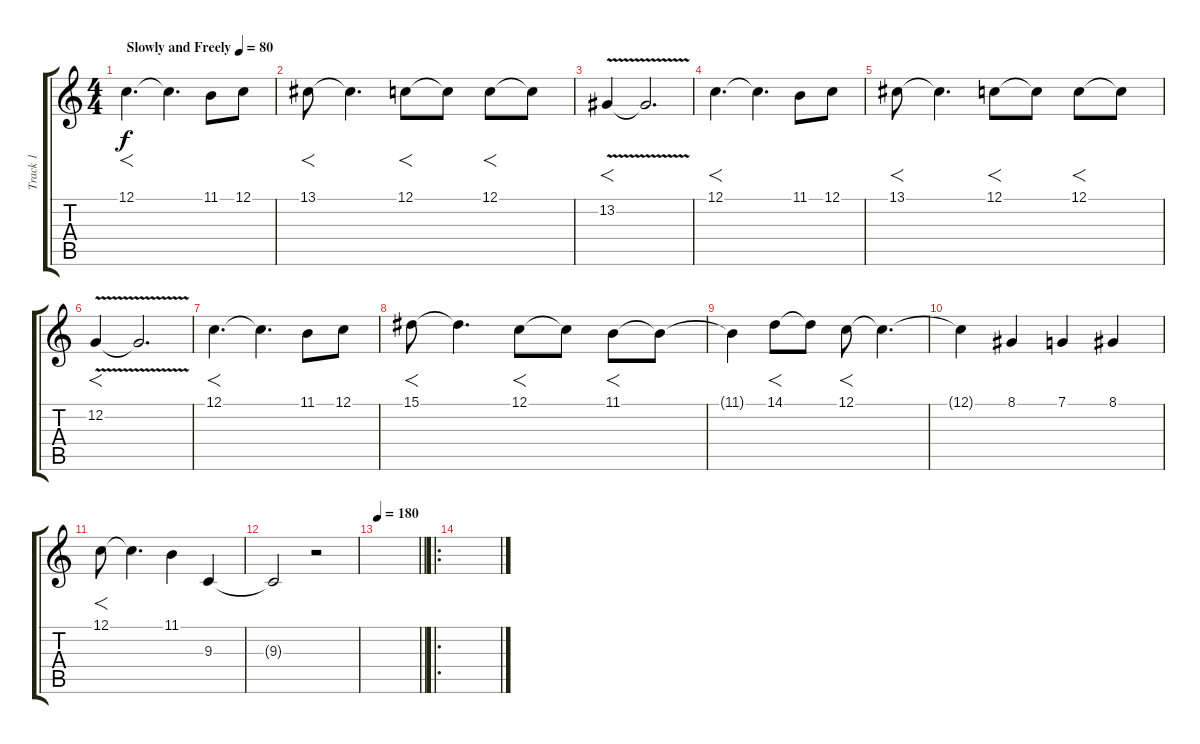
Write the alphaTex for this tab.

\track ("Track 1" "Track 1") {instrument violin}
\staff {score tabs}
\tuning (C4 G3 Eb3 Bb2 F2 C2) {hide}
\ts (4 4)
\tempo (80 "Slowly and Freely")
\clef g2
\ks c
12.1.4{f d dy f instrument violin} 12.1{t}.4{d} 11.1.8 12.1.8 |
13.1.8{f} 13.1{t}.4{d} 12.1.8{f} 12.1{t}.8 12.1.8{f} 12.1{t}.8 |
13.2{v}.4{f} 13.2{t}.2{d volume 4} |
12.1.4{f d volume 13} 12.1{t}.4{d} 11.1.8 12.1.8 |
13.1.8{f} 13.1{t}.4{d} 12.1.8{f} 12.1{t}.8 12.1.8{f} 12.1{t}.8 |
12.2{v}.4{f} 12.2{t}.2{d volume 4} |
12.1.4{f d volume 13} 12.1{t}.4{d} 11.1.8 12.1.8 |
15.1.8{f} 15.1{t}.4{d} 12.1.8{f} 12.1{t}.8 11.1.8{f} 11.1{t}.8 |
11.1{t}.4 14.1.8{f} 14.1{t}.8 12.1.8{f} 12.1{t}.4{d} |
12.1{t}.4 8.1.4 7.1.4 8.1.4 |
12.1.8{f} 12.1{t}.4{d} 11.1.4 9.3.4{volume 4} |
9.3{t}.2 r.2 |
\tempo 180
\barLineRight lightlight
|
\ro
